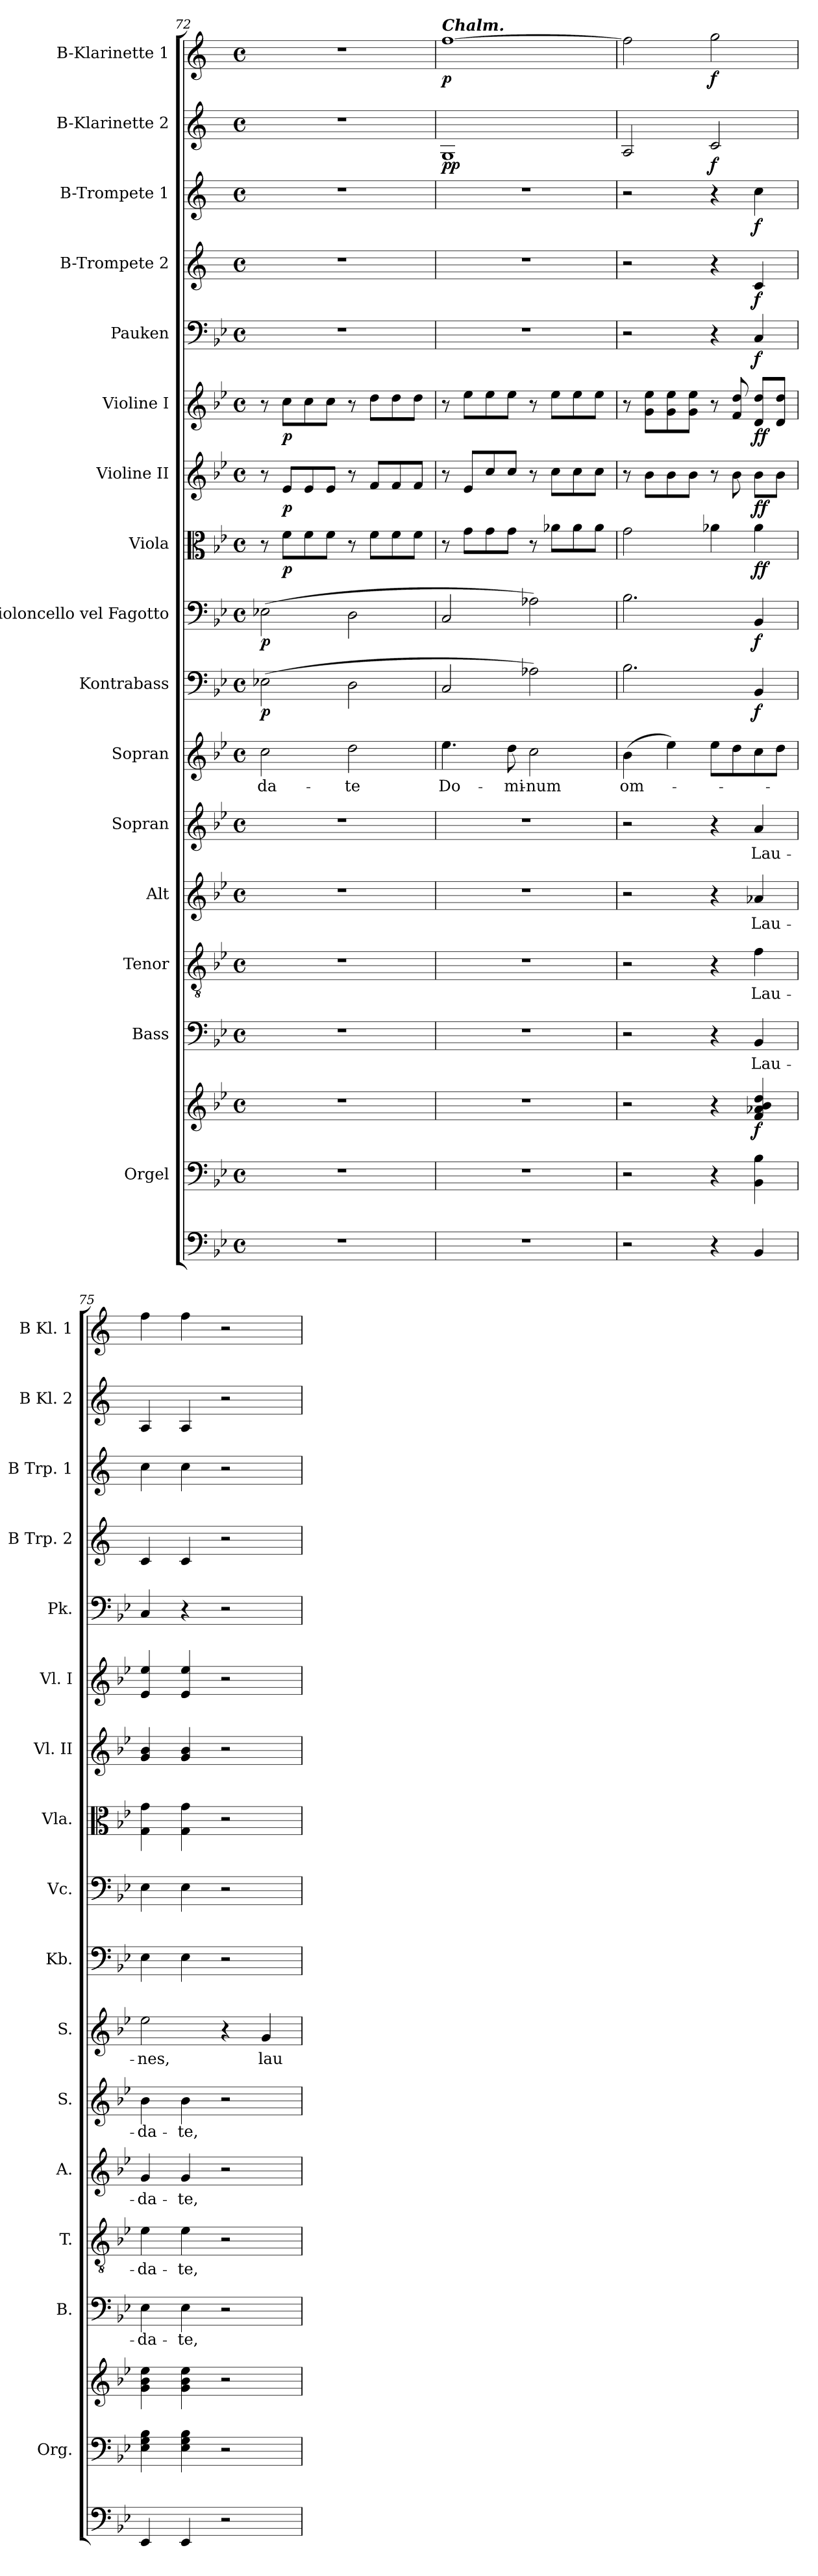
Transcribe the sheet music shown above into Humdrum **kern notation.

**kern	**kern	**kern	**dynam	**kern	**text	**kern	**text	**kern	**text	**kern	**text	**kern	**text	**kern	**dynam	**kern	**dynam	**kern	**dynam	**kern	**dynam	**kern	**dynam	**kern	**dynam	**kern	**dynam	**kern	**dynam	**kern	**dynam	**kern	**dynam
*part17	*part16	*part16	*part16	*part15	*part15	*part14	*part14	*part13	*part13	*part12	*part12	*part11	*part11	*part10	*part10	*part9	*part9	*part8	*part8	*part7	*part7	*part6	*part6	*part5	*part5	*part4	*part4	*part3	*part3	*part2	*part2	*part1	*part1
*staff18	*staff17	*staff16	*staff16/17	*staff15	*staff15	*staff14	*staff14	*staff13	*staff13	*staff12	*staff12	*staff11	*staff11	*staff10	*staff10	*staff9	*staff9	*staff8	*staff8	*staff7	*staff7	*staff6	*staff6	*staff5	*staff5	*staff4	*staff4	*staff3	*staff3	*staff2	*staff2	*staff1	*staff1
*	*I"Orgel	*	*	*I"Bass	*	*I"Tenor	*	*I"Alt	*	*I"Sopran	*	*I"Sopran	*	*I"Kontrabass	*	*I"Violoncello vel Fagotto	*	*I"Viola	*	*I"Violine II	*	*I"Violine I	*	*I"Pauken	*	*I"B-Trompete 2	*	*I"B-Trompete 1	*	*I"B-Klarinette 2	*	*I"B-Klarinette 1	*
*	*I'Org.	*	*	*I'B.	*	*I'T.	*	*I'A.	*	*I'S.	*	*I'S.	*	*I'Kb.	*	*I'Vc.	*	*I'Vla.	*	*I'Vl. II	*	*I'Vl. I	*	*I'Pk.	*	*I'B Trp. 2	*	*I'B Trp. 1	*	*I'B Kl. 2	*	*I'B Kl. 1	*
*clefF4	*clefF4	*clefG2	*	*clefF4	*	*clefGv2	*	*clefG2	*	*clefG2	*	*clefG2	*	*clefF4	*	*clefF4	*	*clefC3	*	*clefG2	*	*clefG2	*	*clefF4	*	*clefG2	*	*clefG2	*	*clefG2	*	*clefG2	*
*	*	*	*	*	*	*	*	*	*	*	*	*	*	*ITrd7c12	*	*	*	*	*	*	*	*	*	*	*	*ITrd1c2	*	*ITrd1c2	*	*ITrd1c2	*	*ITrd1c2	*
*k[b-e-]	*k[b-e-]	*k[b-e-]	*	*k[b-e-]	*	*k[b-e-]	*	*k[b-e-]	*	*k[b-e-]	*	*k[b-e-]	*	*k[b-e-]	*	*k[b-e-]	*	*k[b-e-]	*	*k[b-e-]	*	*k[b-e-]	*	*k[b-e-]	*	*k[b-e-]	*	*k[b-e-]	*	*k[b-e-]	*	*k[b-e-]	*
*B-:	*B-:	*B-:	*	*B-:	*	*B-:	*	*B-:	*	*B-:	*	*B-:	*	*B-:	*	*B-:	*	*B-:	*	*B-:	*	*B-:	*	*B-:	*	*B-:	*	*B-:	*	*B-:	*	*B-:	*
*M4/4	*M4/4	*M4/4	*	*M4/4	*	*M4/4	*	*M4/4	*	*M4/4	*	*M4/4	*	*M4/4	*	*M4/4	*	*M4/4	*	*M4/4	*	*M4/4	*	*M4/4	*	*M4/4	*	*M4/4	*	*M4/4	*	*M4/4	*
*met(c)	*met(c)	*met(c)	*	*met(c)	*	*met(c)	*	*met(c)	*	*met(c)	*	*met(c)	*	*met(c)	*	*met(c)	*	*met(c)	*	*met(c)	*	*met(c)	*	*met(c)	*	*met(c)	*	*met(c)	*	*met(c)	*	*met(c)	*
=72	=72	=72	=72	=72	=72	=72	=72	=72	=72	=72	=72	=72	=72	=72	=72	=72	=72	=72	=72	=72	=72	=72	=72	=72	=72	=72	=72	=72	=72	=72	=72	=72	=72
!	!	!	!	!	!	!	!	!	!	!	!	!	!LO:LY:b	!	!LO:DY:b	!	!LO:DY:b	!	!	!	!	!	!	!	!	!	!	!	!	!	!	!	!
1r	1r	1r	.	1r	.	1r	.	1r	.	1r	.	2cc\	-da-	(>2EE-X\	p	(>2E-X\	p	8r	.	8r	.	8r	.	1r	.	1r	.	1r	.	1r	.	1r	.
!	!	!	!	!	!	!	!	!	!	!	!	!	!	!	!	!	!	!	!LO:DY:b	!	!LO:DY:b	!	!LO:DY:b	!	!	!	!	!	!	!	!	!	!
.	.	.	.	.	.	.	.	.	.	.	.	.	.	.	.	.	.	8f\L	p	8e-/L	p	8cc\L	p	.	.	.	.	.	.	.	.	.	.
.	.	.	.	.	.	.	.	.	.	.	.	.	.	.	.	.	.	8f\	.	8e-/	.	8cc\	.	.	.	.	.	.	.	.	.	.	.
.	.	.	.	.	.	.	.	.	.	.	.	.	.	.	.	.	.	8f\J	.	8e-/J	.	8cc\J	.	.	.	.	.	.	.	.	.	.	.
!	!	!	!	!	!	!	!	!	!	!	!	!	!LO:LY:b	!	!	!	!	!	!	!	!	!	!	!	!	!	!	!	!	!	!	!	!
.	.	.	.	.	.	.	.	.	.	.	.	2dd\	-te	2DD\	.	2D\	.	8r	.	8r	.	8r	.	.	.	.	.	.	.	.	.	.	.
.	.	.	.	.	.	.	.	.	.	.	.	.	.	.	.	.	.	8f\L	.	8f/L	.	8dd\L	.	.	.	.	.	.	.	.	.	.	.
.	.	.	.	.	.	.	.	.	.	.	.	.	.	.	.	.	.	8f\	.	8f/	.	8dd\	.	.	.	.	.	.	.	.	.	.	.
.	.	.	.	.	.	.	.	.	.	.	.	.	.	.	.	.	.	8f\J	.	8f/J	.	8dd\J	.	.	.	.	.	.	.	.	.	.	.
!!LO:PB:g=z
=73	=73	=73	=73	=73	=73	=73	=73	=73	=73	=73	=73	=73	=73	=73	=73	=73	=73	=73	=73	=73	=73	=73	=73	=73	=73	=73	=73	=73	=73	=73	=73	=73	=73
!	!	!	!	!	!	!	!	!	!	!	!	!	!	!	!	!	!	!	!	!	!	!	!	!	!	!	!	!	!	!	!	!LO:TX:a:Bi:t=Chalm.	!
!	!	!	!	!	!	!	!	!	!	!	!	!	!LO:LY:b	!	!	!	!	!	!	!	!	!	!	!	!	!	!	!	!	!	!LO:DY:b	!	!LO:DY:b
1r	1r	1r	.	1r	.	1r	.	1r	.	1r	.	4.ee-\	Do-	2CC/	.	2C/	.	8r	.	8r	.	8r	.	1r	.	1r	.	1r	.	1F	pp	[1ee-	p
.	.	.	.	.	.	.	.	.	.	.	.	.	.	.	.	.	.	8g\L	.	8e-/L	.	8ee-\L	.	.	.	.	.	.	.	.	.	.	.
.	.	.	.	.	.	.	.	.	.	.	.	.	.	.	.	.	.	8g\	.	8cc/	.	8ee-\	.	.	.	.	.	.	.	.	.	.	.
!	!	!	!	!	!	!	!	!	!	!	!	!	!LO:LY:b	!	!	!	!	!	!	!	!	!	!	!	!	!	!	!	!	!	!	!	!
.	.	.	.	.	.	.	.	.	.	.	.	8dd\	-mi-	.	.	.	.	8g\J	.	8cc/J	.	8ee-\J	.	.	.	.	.	.	.	.	.	.	.
!	!	!	!	!	!	!	!	!	!	!	!	!	!LO:LY:b	!	!	!	!	!	!	!	!	!	!	!	!	!	!	!	!	!	!	!	!
.	.	.	.	.	.	.	.	.	.	.	.	2cc\	-num	2AA-X\)	.	2A-X\)	.	8r	.	8r	.	8r	.	.	.	.	.	.	.	.	.	.	.
.	.	.	.	.	.	.	.	.	.	.	.	.	.	.	.	.	.	8a-X\L	.	8cc\L	.	8ee-\L	.	.	.	.	.	.	.	.	.	.	.
.	.	.	.	.	.	.	.	.	.	.	.	.	.	.	.	.	.	8a-\	.	8cc\	.	8ee-\	.	.	.	.	.	.	.	.	.	.	.
.	.	.	.	.	.	.	.	.	.	.	.	.	.	.	.	.	.	8a-\J	.	8cc\J	.	8ee-\J	.	.	.	.	.	.	.	.	.	.	.
=74	=74	=74	=74	=74	=74	=74	=74	=74	=74	=74	=74	=74	=74	=74	=74	=74	=74	=74	=74	=74	=74	=74	=74	=74	=74	=74	=74	=74	=74	=74	=74	=74	=74
!	!	!	!	!	!	!	!	!	!	!	!	!	!LO:LY:b	!	!	!	!	!	!	!	!	!	!	!	!	!	!	!	!	!	!	!	!
2r	2r	2r	.	2r	.	2r	.	2r	.	2r	.	(>4b-\	om-	2.BB-\	.	2.B-\	.	2g\	.	8r	.	8r	.	2r	.	2r	.	2r	.	2G/	.	2ee-\]	.
.	.	.	.	.	.	.	.	.	.	.	.	.	.	.	.	.	.	.	.	8b-\L	.	8g\ 8ee-\L	.	.	.	.	.	.	.	.	.	.	.
.	.	.	.	.	.	.	.	.	.	.	.	4ee-\)	.	.	.	.	.	.	.	8b-\	.	8g\ 8ee-\	.	.	.	.	.	.	.	.	.	.	.
.	.	.	.	.	.	.	.	.	.	.	.	.	.	.	.	.	.	.	.	8b-\J	.	8g\ 8ee-\J	.	.	.	.	.	.	.	.	.	.	.
!	!	!	!	!	!	!	!	!	!	!	!	!	!	!	!	!	!	!	!	!	!	!	!	!	!	!	!	!	!	!	!LO:DY:b	!	!LO:DY:b
4r	4r	4r	.	4r	.	4r	.	4r	.	4r	.	8ee-\L	.	.	.	.	.	4a-X\	.	8r	.	8r	.	4r	.	4r	.	4r	.	2B-/	f	2ff\	f
.	.	.	.	.	.	.	.	.	.	.	.	8dd\	.	.	.	.	.	.	.	8b-\	.	8f/ 8dd/	.	.	.	.	.	.	.	.	.	.	.
!	!	!	!LO:DY:b	!	!LO:LY:b	!	!LO:LY:b	!	!LO:LY:b	!	!LO:LY:b	!	!	!	!LO:DY:b	!	!LO:DY:b	!	!LO:DY:b	!	!LO:DY:b	!	!LO:DY:b	!	!LO:DY:b	!	!LO:DY:b	!	!LO:DY:b	!	!	!	!
4BB-/	4BB-\ 4B-\	4f/ 4a-X/ 4b-/ 4dd/	f	4BB-/	Lau-	4f\	Lau-	4a-X/	Lau-	4a/	Lau-	8cc\	.	4BBB-/	f	4BB-/	f	4a-\	ff	8b-\L	ff	8d/ 8dd/L	ff	4C/	f	4B-/	f	4b-\	f	.	.	.	.
.	.	.	.	.	.	.	.	.	.	.	.	8dd\J	.	.	.	.	.	.	.	8b-\J	.	8d/ 8dd/J	.	.	.	.	.	.	.	.	.	.	.
=75	=75	=75	=75	=75	=75	=75	=75	=75	=75	=75	=75	=75	=75	=75	=75	=75	=75	=75	=75	=75	=75	=75	=75	=75	=75	=75	=75	=75	=75	=75	=75	=75	=75
!	!	!	!	!	!LO:LY:b	!	!LO:LY:b	!	!LO:LY:b	!	!LO:LY:b	!	!LO:LY:b	!	!	!	!	!	!	!	!	!	!	!	!	!	!	!	!	!	!	!	!
4EE-/	4E-\ 4G\ 4B-\	4g\ 4b-\ 4ee-\	.	4E-\	-da-	4e-\	-da-	4g/	-da-	4b-\	-da-	2ee-\	-nes,	4EE-\	.	4E-\	.	4G\ 4g\	.	4g/ 4b-/	.	4e-/ 4ee-/	.	4C/	.	4B-/	.	4b-\	.	4G/	.	4ee-\	.
!	!	!	!	!	!LO:LY:b	!	!LO:LY:b	!	!LO:LY:b	!	!LO:LY:b	!	!	!	!	!	!	!	!	!	!	!	!	!	!	!	!	!	!	!	!	!	!
4EE-/	4E-\ 4G\ 4B-\	4g\ 4b-\ 4ee-\	.	4E-\	-te,	4e-\	-te,	4g/	-te,	4b-\	-te,	.	.	4EE-\	.	4E-\	.	4G\ 4g\	.	4g/ 4b-/	.	4e-/ 4ee-/	.	4r	.	4B-/	.	4b-\	.	4G/	.	4ee-\	.
2r	2r	2r	.	2r	.	2r	.	2r	.	2r	.	4r	.	2r	.	2r	.	2r	.	2r	.	2r	.	2r	.	2r	.	2r	.	2r	.	2r	.
!	!	!	!	!	!	!	!	!	!	!	!	!	!LO:LY:b	!	!	!	!	!	!	!	!	!	!	!	!	!	!	!	!	!	!	!	!
.	.	.	.	.	.	.	.	.	.	.	.	4g/	lau-	.	.	.	.	.	.	.	.	.	.	.	.	.	.	.	.	.	.	.	.
=	=	=	=	=	=	=	=	=	=	=	=	=	=	=	=	=	=	=	=	=	=	=	=	=	=	=	=	=	=	=	=	=	=
*-	*-	*-	*-	*-	*-	*-	*-	*-	*-	*-	*-	*-	*-	*-	*-	*-	*-	*-	*-	*-	*-	*-	*-	*-	*-	*-	*-	*-	*-	*-	*-	*-	*-
